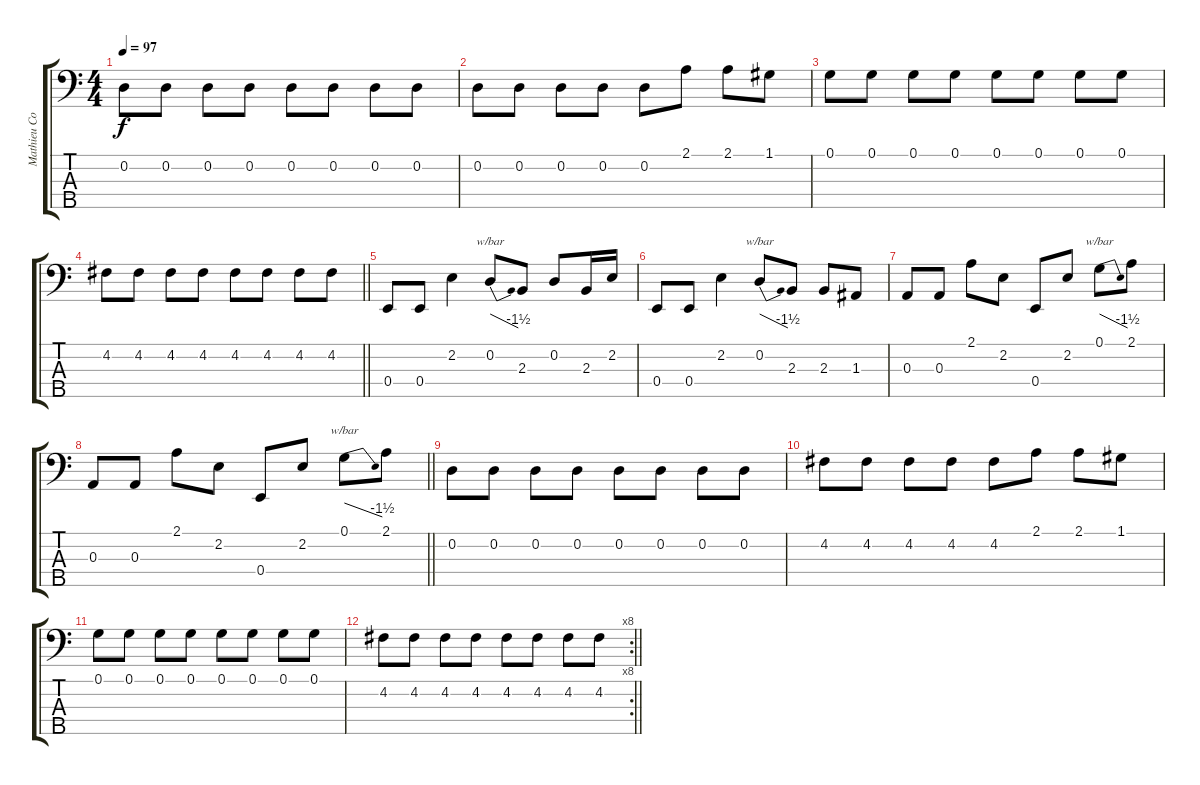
\track ("Mathieu Cournoyer" "Mathieu Co") {instrument electricbassfinger}
\staff {score tabs}
\tuning (G2 D2 A1 E1 B0) {hide}
\ts (4 4)
\tempo 97
\clef f4
\ks c
0.2.8{dy f} 0.2.8 0.2.8 0.2.8 0.2.8 0.2.8 0.2.8 0.2.8 |
0.2.8 0.2.8 0.2.8 0.2.8 0.2.8 2.1.8 2.1.8 1.1.8 |
0.1.8 0.1.8 0.1.8 0.1.8 0.1.8 0.1.8 0.1.8 0.1.8 |
\barLineRight lightlight
4.2.8 4.2.8 4.2.8 4.2.8 4.2.8 4.2.8 4.2.8 4.2.8 |
0.4.8 0.4.8 2.2.4 0.2.8{tbe (dive default 0 0 60 -6)} 2.3.8 0.2.8 2.3.16 2.2.16 |
0.4.8 0.4.8 2.2.4 0.2.8{tbe (dive default 0 0 60 -6)} 2.3.8 2.3.8 1.3.8 |
0.3.8 0.3.8 2.1.8 2.2.8 0.4.8 2.2.8 0.1.8{tbe (dive default 0 0 60 -6)} 2.1.8 |
\barLineRight lightlight
0.3.8 0.3.8 2.1.8 2.2.8 0.4.8 2.2.8 0.1.8{tbe (dive default 0 0 60 -6)} 2.1.8 |
0.2.8 0.2.8 0.2.8 0.2.8 0.2.8 0.2.8 0.2.8 0.2.8 |
4.2.8 4.2.8 4.2.8 4.2.8 4.2.8 2.1.8 2.1.8 1.1.8 |
0.1.8 0.1.8 0.1.8 0.1.8 0.1.8 0.1.8 0.1.8 0.1.8 |
\rc 8
\barLineRight lightlight
4.2.8 4.2.8 4.2.8 4.2.8 4.2.8 4.2.8 4.2.8 4.2.8
